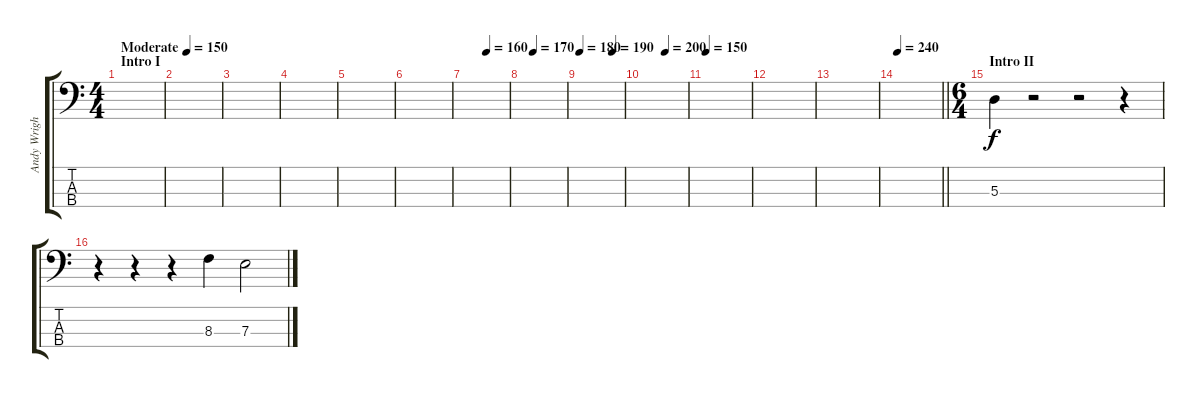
\track ("Andy Wrighton" "Andy Wrigh") {instrument electricbassfinger}
\staff {score tabs}
\tuning (G2 D2 A1 E1) {hide}
\ts (4 4)
\section ("" "Intro I")
\tempo (150 "Moderate")
\clef f4
\ks c
|
|
|
|
|
|
\tempo (160 0.5)
|
\tempo (170 0.25)
|
\tempo 180
\tempo (190 0.75)
|
\tempo (200 0.5)
|
\tempo 150
|
|
|
\tempo 240
\barLineRight lightlight
|
\ts (6 4)
\section ("" "Intro II")
5.3.4 r.2 r.2 r.4 |
r.4 r.4 r.4 8.3.4 7.3.2
